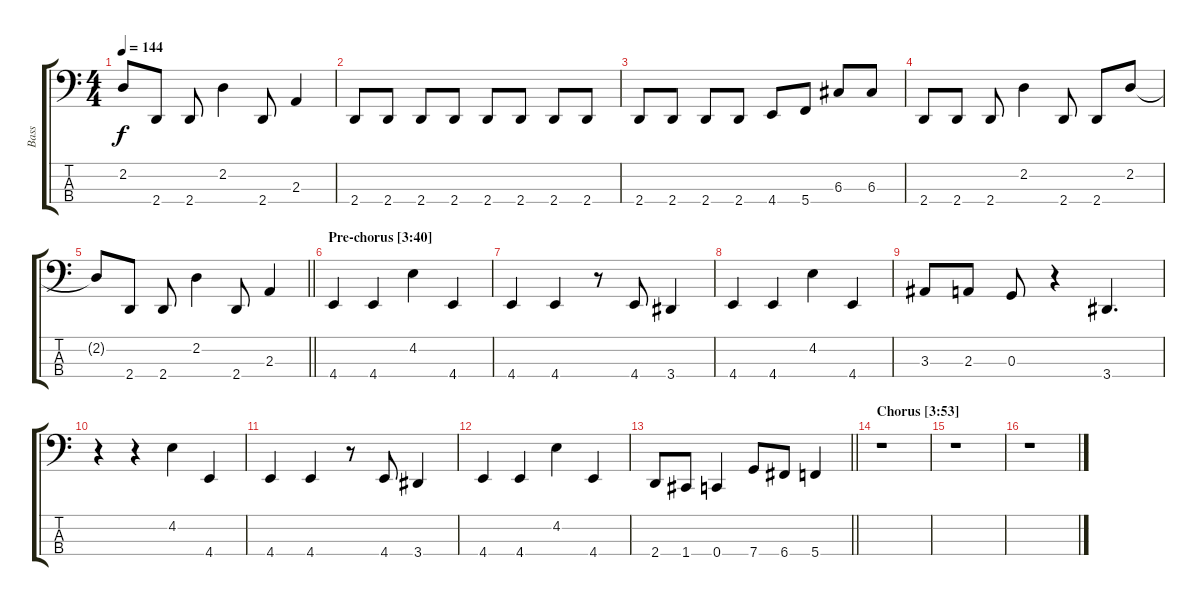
\track ("Bass" "Bass") {instrument electricbasspick}
\staff {score tabs}
\tuning (F2 C2 G1 C1) {hide}
\ts (4 4)
\tempo 144
\clef f4
\ks c
2.2{t}.8{dy f} 2.4.8 2.4.8 2.2.4 2.4.8 2.3.4 |
2.4.8 2.4.8 2.4.8 2.4.8 2.4.8 2.4.8 2.4.8 2.4.8 |
2.4.8 2.4.8 2.4.8 2.4.8 4.4.8 5.4.8 6.3.8 6.3.8 |
2.4.8 2.4.8 2.4.8 2.2.4 2.4.8 2.4.8 2.2.8 |
\barLineRight lightlight
2.2{t}.8 2.4.8 2.4.8 2.2.4 2.4.8 2.3.4 |
\section ("" "Pre-chorus [3:40]")
4.4.4 4.4.4 4.2.4 4.4.4 |
4.4.4 4.4.4 r.8 4.4.8 3.4.4 |
4.4.4 4.4.4 4.2.4 4.4.4 |
3.3.8 2.3.8 0.3.8 r.4 3.4.4{d} |
r.4 r.4 4.2.4 4.4.4 |
4.4.4 4.4.4 r.8 4.4.8 3.4.4 |
4.4.4 4.4.4 4.2.4 4.4.4 |
\barLineRight lightlight
2.4.8 1.4.8 0.4.4 7.4.8 6.4.8 5.4.4 |
\section ("" "Chorus [3:53]")
r.1 |
r.1 |
r.1
